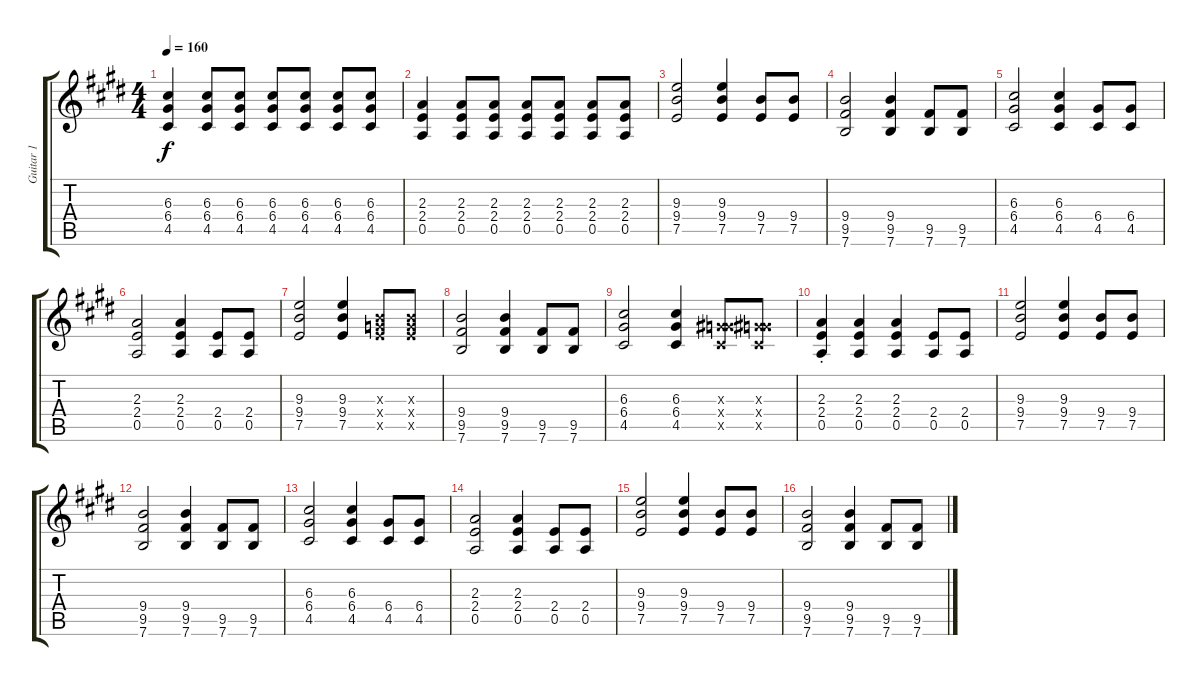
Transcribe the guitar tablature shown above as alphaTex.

\track ("Guitar 1" "Guitar 1") {instrument distortionguitar}
\staff {score tabs}
\tuning (E4 B3 G3 D3 A2 E2) {hide}
\ts (4 4)
\tempo 160
\clef g2
\ks e
(6.3 6.4 4.5).4{dy f} (6.3 6.4 4.5).8 (6.3 6.4 4.5).8 (6.3 6.4 4.5).8 (6.3 6.4 4.5).8 (6.3 6.4 4.5).8 (6.3 6.4 4.5).8 |
(2.3 2.4 0.5).4 (2.3 2.4 0.5).8 (2.3 2.4 0.5).8 (2.3 2.4 0.5).8 (2.3 2.4 0.5).8 (2.3 2.4 0.5).8 (2.3 2.4 0.5).8 |
(9.3 9.4 7.5).2 (9.3 9.4 7.5).4 (9.4 7.5).8 (9.4 7.5).8 |
(9.4 9.5 7.6).2 (9.4 9.5 7.6).4 (9.5 7.6).8 (9.5 7.6).8 |
(6.3 6.4 4.5).2 (6.3 6.4 4.5).4 (6.4 4.5).8 (6.4 4.5).8 |
(2.3 2.4 0.5).2 (2.3 2.4 0.5).4 (2.4 0.5).8 (2.4 0.5).8 |
(9.3 9.4 7.5).2 (9.3 9.4 7.5).4 (0.3{x} 9.4{x} 7.5{x}).8 (0.3{x} 9.4{x} 7.5{x}).8 |
(9.4 9.5 7.6).2 (9.4 9.5 7.6).4 (9.5 7.6).8 (9.5 7.6).8 |
(6.3 6.4 4.5).2 (6.3 6.4 4.5).4 (0.3{x} 6.4{x} 4.5{x}).8 (0.3{x} 6.4{x} 4.5{x}).8 |
(2.3{st} 2.4{st} 0.5{st}).4 (2.3 2.4 0.5).4 (2.3 2.4 0.5).4 (2.4 0.5).8 (2.4 0.5).8 |
(9.3 9.4 7.5).2 (9.3 9.4 7.5).4 (9.4 7.5).8 (9.4 7.5).8 |
(9.4 9.5 7.6).2 (9.4 9.5 7.6).4 (9.5 7.6).8 (9.5 7.6).8 |
(6.3 6.4 4.5).2 (6.3 6.4 4.5).4 (6.4 4.5).8 (6.4 4.5).8 |
(2.3 2.4 0.5).2 (2.3 2.4 0.5).4 (2.4 0.5).8 (2.4 0.5).8 |
(9.3 9.4 7.5).2 (9.3 9.4 7.5).4 (9.4 7.5).8 (9.4 7.5).8 |
(9.4 9.5 7.6).2 (9.4 9.5 7.6).4 (9.5 7.6).8 (9.5 7.6).8
